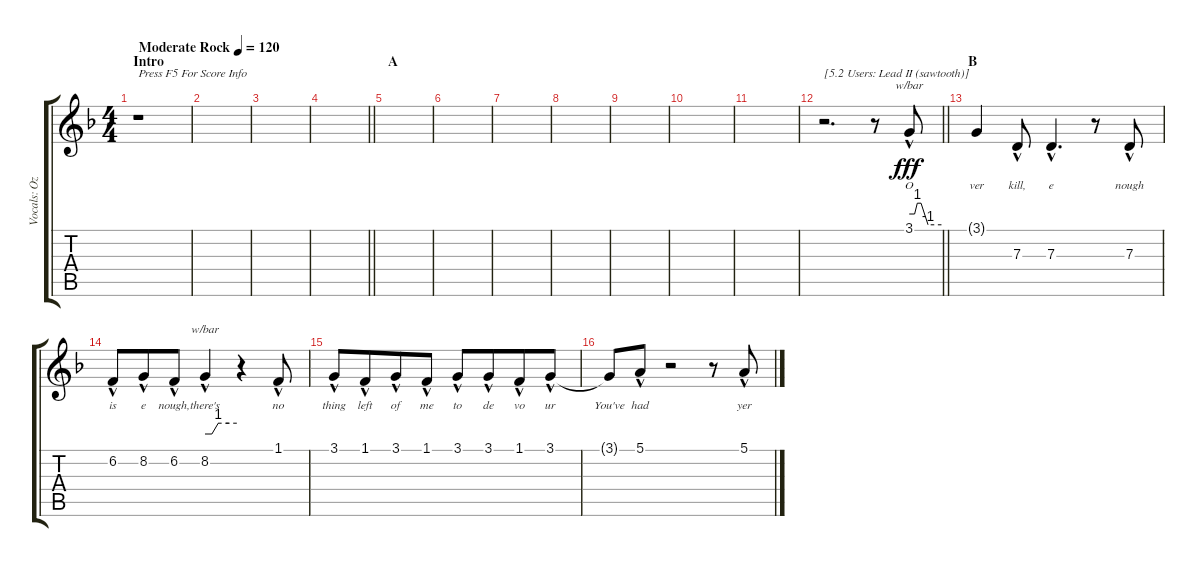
\track ("Vocals: Ozzy" "Vocals: Oz") {instrument lead2sawtooth}
\staff {score tabs}
\tuning (E4 B3 G3 D3 A2 D2) {hide}
\ts (4 4)
\section ("" "Intro")
\tempo (120 "Moderate Rock")
\clef g2
\ks f
r.1{txt "Press F5 For Score Info" dy fff instrument lead2sawtooth} |
|
|
\barLineRight lightlight
|
\section ("" "A")
|
|
|
|
|
|
|
\barLineRight lightlight
r.2{d txt "[5.2 Users: Lead II (sawtooth)]"} r.8 3.1{hac}.8{tbe (custom default 0 0 10 0 15 4 22 4 35 -4 60 -4) lyrics (0 "O") lyrics (1 "") lyrics (2 "") lyrics (3 "") lyrics (4 "")} |
\section ("" "B")
3.1{t}.4{lyrics (0 "ver") lyrics (1 "") lyrics (2 "") lyrics (3 "") lyrics (4 "")} 7.3{hac}.8{lyrics (0 "kill,") lyrics (1 "") lyrics (2 "") lyrics (3 "") lyrics (4 "")} 7.3{hac}.4{d lyrics (0 "e") lyrics (1 "") lyrics (2 "") lyrics (3 "") lyrics (4 "")} r.8 7.3{hac}.8{lyrics (0 "nough") lyrics (1 "") lyrics (2 "") lyrics (3 "") lyrics (4 "")} |
6.2{hac}.8{lyrics (0 "is") lyrics (1 "") lyrics (2 "") lyrics (3 "") lyrics (4 "")} 8.2{hac}.8{lyrics (0 "e") lyrics (1 "") lyrics (2 "") lyrics (3 "") lyrics (4 "") beam merge} 6.2{hac}.8{lyrics (0 "nough,") lyrics (1 "") lyrics (2 "") lyrics (3 "") lyrics (4 "")} 8.2{hac}.4{tbe (custom default 0 0 13 0 25 4 45 4 60 4) lyrics (0 "there's") lyrics (1 "") lyrics (2 "") lyrics (3 "") lyrics (4 "")} r.4 1.1{hac}.8{lyrics (0 "no") lyrics (1 "") lyrics (2 "") lyrics (3 "") lyrics (4 "")} |
3.1{hac}.8{lyrics (0 "thing") lyrics (1 "") lyrics (2 "") lyrics (3 "") lyrics (4 "")} 1.1{hac}.8{lyrics (0 "left") lyrics (1 "") lyrics (2 "") lyrics (3 "") lyrics (4 "") beam merge} 3.1{hac}.8{lyrics (0 "of") lyrics (1 "") lyrics (2 "") lyrics (3 "") lyrics (4 "")} 1.1{hac}.8{lyrics (0 "me") lyrics (1 "") lyrics (2 "") lyrics (3 "") lyrics (4 "")} 3.1{hac}.8{lyrics (0 "to") lyrics (1 "") lyrics (2 "") lyrics (3 "") lyrics (4 "")} 3.1{hac}.8{lyrics (0 "de") lyrics (1 "") lyrics (2 "") lyrics (3 "") lyrics (4 "") beam merge} 1.1{hac}.8{lyrics (0 "vo") lyrics (1 "") lyrics (2 "") lyrics (3 "") lyrics (4 "")} 3.1{hac}.8{lyrics (0 "ur") lyrics (1 "") lyrics (2 "") lyrics (3 "") lyrics (4 "")} |
3.1{t}.8{lyrics (0 "You've") lyrics (1 "") lyrics (2 "") lyrics (3 "") lyrics (4 "")} 5.1{hac}.8{lyrics (0 "had") lyrics (1 "") lyrics (2 "") lyrics (3 "") lyrics (4 "")} r.2 r.8 5.1{hac}.8{lyrics (0 "yer") lyrics (1 "") lyrics (2 "") lyrics (3 "") lyrics (4 "")}
